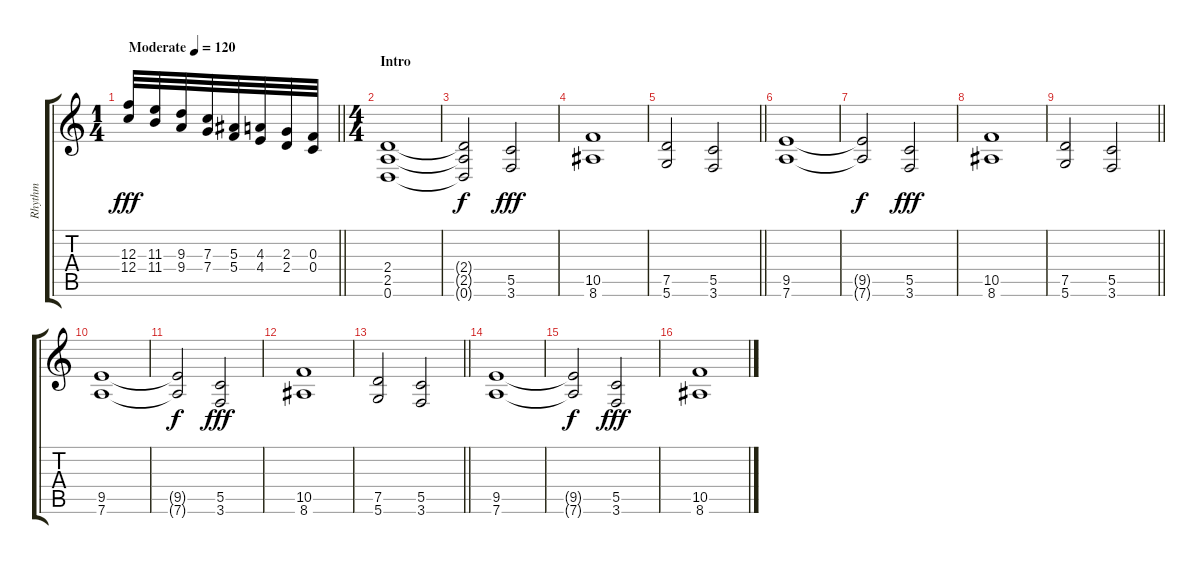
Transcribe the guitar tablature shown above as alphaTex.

\track ("Rhythm" "Rhythm") {instrument distortionguitar}
\staff {score tabs}
\tuning (D4 A3 F3 C3 G2 D2) {hide}
\ts (1 4)
\tempo (120 "Moderate")
\clef g2
\barLineRight lightlight
\ks c
(12.3 12.4).32{dy fff instrument guitarfretnoise} (11.3 11.4).32 (9.3 9.4).32 (7.3 7.4).32 (5.3 5.4).32 (4.3 4.4).32 (2.3 2.4).32 (0.3 0.4).32 |
\ts (4 4)
\section ("" "Intro")
(2.4 2.5 0.6).1{instrument distortionguitar} |
(2.4{t} 2.5{t} 0.6{t}).2{dy f} (5.5 3.6).2{dy fff} |
(10.5 8.6).1 |
\barLineRight lightlight
(7.5 5.6).2 (5.5 3.6).2 |
(9.5 7.6).1 |
(9.5{t} 7.6{t}).2{dy f} (5.5 3.6).2{dy fff} |
(10.5 8.6).1 |
\barLineRight lightlight
(7.5 5.6).2 (5.5 3.6).2 |
(9.5 7.6).1 |
(9.5{t} 7.6{t}).2{dy f} (5.5 3.6).2{dy fff} |
(10.5 8.6).1 |
\barLineRight lightlight
(7.5 5.6).2 (5.5 3.6).2 |
(9.5 7.6).1 |
(9.5{t} 7.6{t}).2{dy f} (5.5 3.6).2{dy fff} |
(10.5 8.6).1
